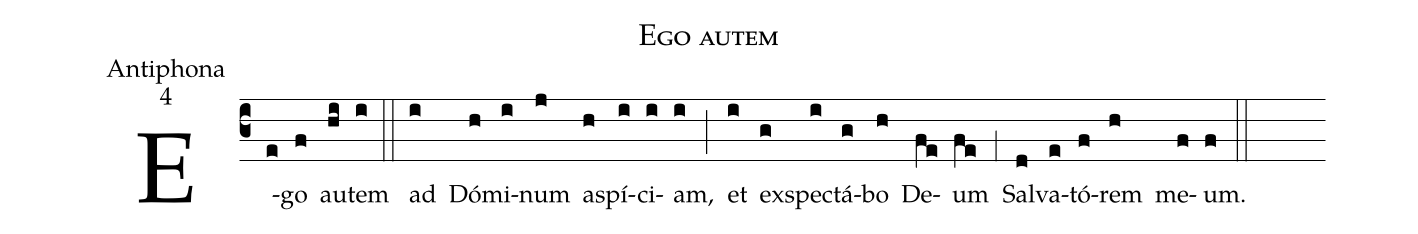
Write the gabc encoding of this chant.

name:Ego autem;
office-part:Antiphona;
mode:4;
%%
(c3) E(e)go(f) au(hi)tem(i) (::)
ad(i) Dó(h)mi(i)num(j) a(h)spí(i)ci(i)am,(i) (;) et(i) ex(g)spe(i)ctá(g)bo(h) De(fe)um(fe) (,1) Sal(d)va(e)tó(f)rem(h) me(f)um.(f) (::)
